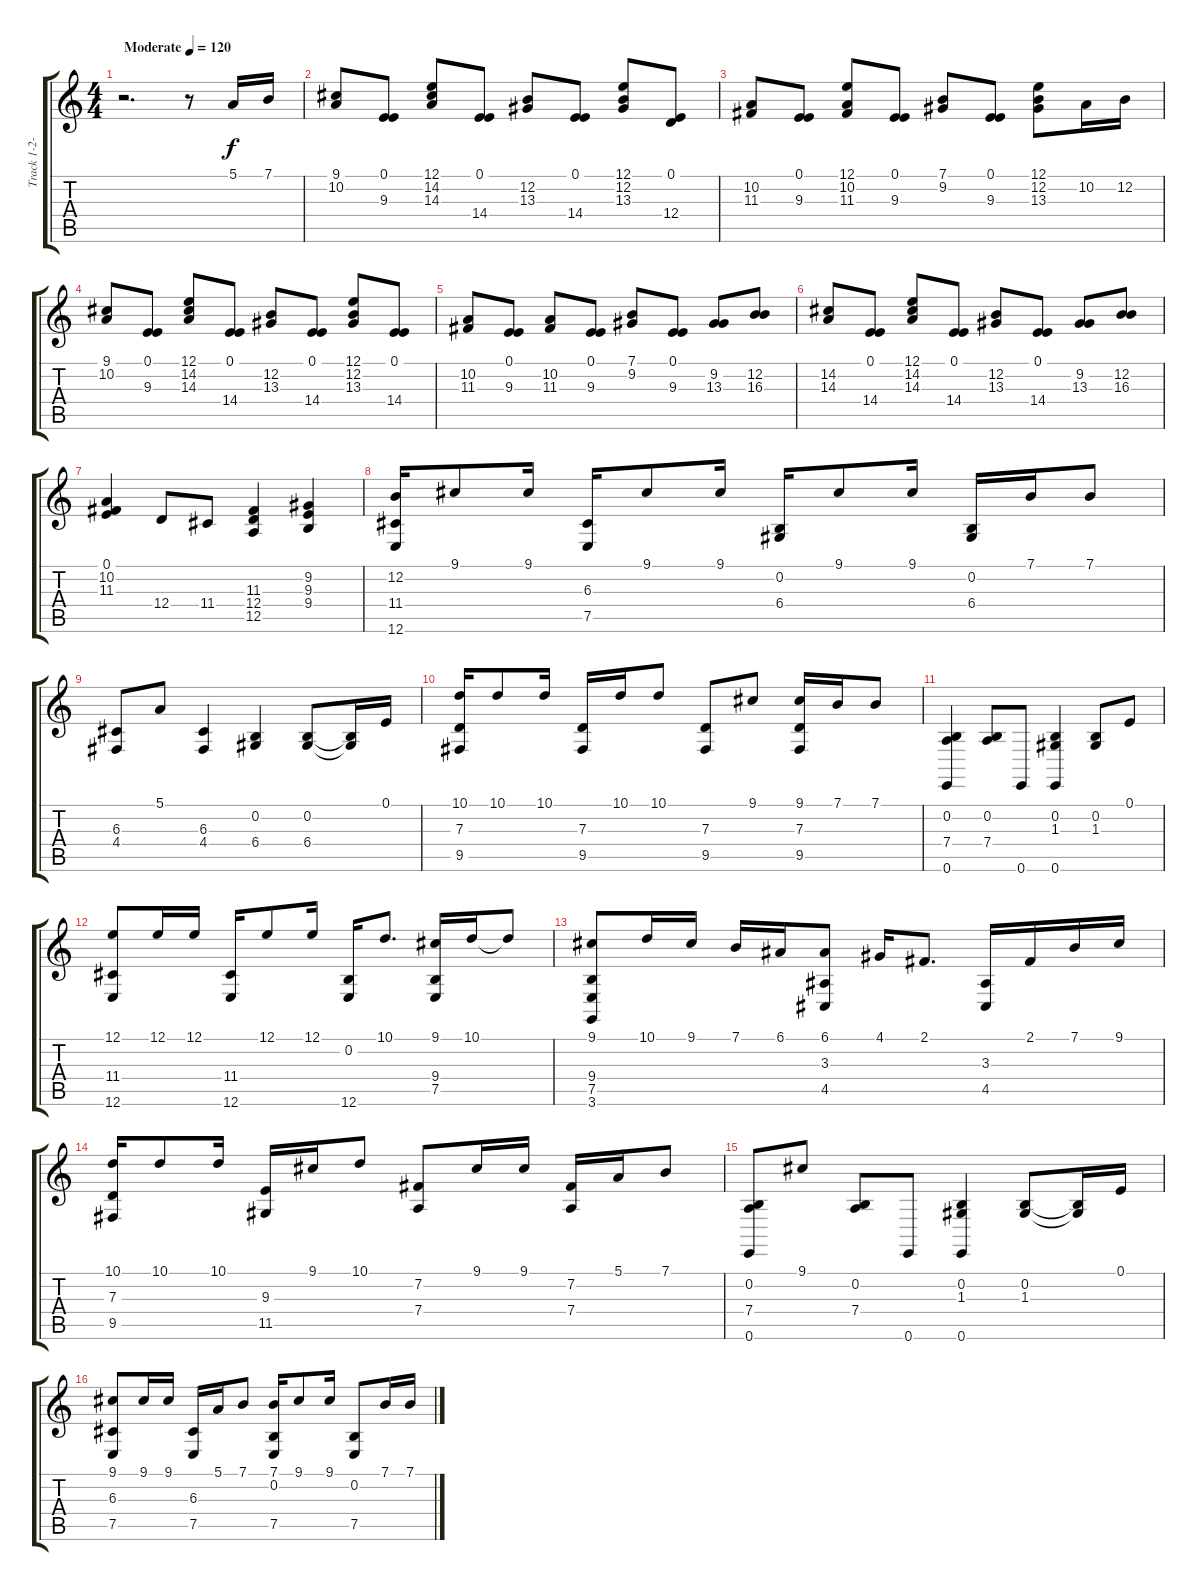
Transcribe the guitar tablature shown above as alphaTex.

\track ("Track 1-2-3-4-5-6" "Track 1-2-") {instrument acousticgrandpiano}
\staff {score tabs}
\tuning (E4 B3 G3 D3 A2 E2) {hide}
\ts (4 4)
\tempo (120 "Moderate")
\clef g2
\ks c
r.2{d dy f instrument acousticgrandpiano} r.8 5.1.16 7.1.16 |
(9.1 10.2).8 (0.1 9.3).8 (12.1 14.2 14.3).8 (0.1 14.4).8 (12.2 13.3).8 (0.1 14.4).8 (12.1 12.2 13.3).8 (0.1 12.4).8 |
(10.2 11.3).8 (0.1 9.3).8 (12.1 10.2 11.3).8 (0.1 9.3).8 (7.1 9.2).8 (0.1 9.3).8 (12.1 12.2 13.3).8 10.2.16 12.2.16 |
(9.1 10.2).8 (0.1 9.3).8 (12.1 14.2 14.3).8 (0.1 14.4).8 (12.2 13.3).8 (0.1 14.4).8 (12.1 12.2 13.3).8 (0.1 14.4).8 |
(10.2 11.3).8 (0.1 9.3).8 (10.2 11.3).8 (0.1 9.3).8 (7.1 9.2).8 (0.1 9.3).8 (9.2 13.3).8 (12.2 16.3).8 |
(14.2 14.3).8 (0.1 14.4).8 (12.1 14.2 14.3).8 (0.1 14.4).8 (12.2 13.3).8 (0.1 14.4).8 (9.2 13.3).8 (12.2 16.3).8 |
(0.1 10.2 11.3).4 12.4.8 11.4.8 (11.3 12.4 12.5).4 (9.2 9.3 9.4).4 |
(12.2 11.4 12.6).16 9.1.8 9.1.16 (6.3 7.5).16 9.1.8 9.1.16 (0.2 6.4).16 9.1.8 9.1.16 (0.2 6.4).16 7.1.16 7.1.8 |
(6.3 4.4).8 5.1.8 (6.3 4.4).4 (0.2 6.4).4 (0.2 6.4).8 (0.2{t} 6.4{t}).16 0.1.16 |
(10.1 7.3 9.5).16 10.1.8 10.1.16 (7.3 9.5).16 10.1.16 10.1.8 (7.3 9.5).8 9.1.8 (9.1 7.3 9.5).16 7.1.16 7.1.8 |
(0.2 7.4 0.6).4 (0.2 7.4).8 0.6.8 (0.2 1.3 0.6).4 (0.2 1.3).8 0.1.8 |
(12.1 11.4 12.6).8 12.1.16 12.1.16 (11.4 12.6).16 12.1.8 12.1.16 (0.2 12.6).16 10.1.8{d} (9.1 9.4 7.5).16 10.1.16 10.1{t}.8 |
(9.1 9.4 7.5 3.6).8 10.1.16 9.1.16 7.1.16 6.1.16 (6.1 3.3 4.5).8 4.1.16 2.1.8{d} (3.3 4.5).16 2.1.16 7.1.16 9.1.16 |
(10.1 7.3 9.5).16 10.1.8 10.1.16 (9.3 11.5).16 9.1.16 10.1.8 (7.2 7.4).8 9.1.16 9.1.16 (7.2 7.4).16 5.1.16 7.1.8 |
(0.2 7.4 0.6).8 9.1.8 (0.2 7.4).8 0.6.8 (0.2 1.3 0.6).4 (0.2 1.3).8 (0.2{t} 1.3{t}).16 0.1.16 |
(9.1 6.3 7.5).8 9.1.16 9.1.16 (6.3 7.5).16 5.1.16 7.1.8 (7.1 0.2 7.5).16 9.1.8 9.1.16 (0.2 7.5).8 7.1.16 7.1.16
